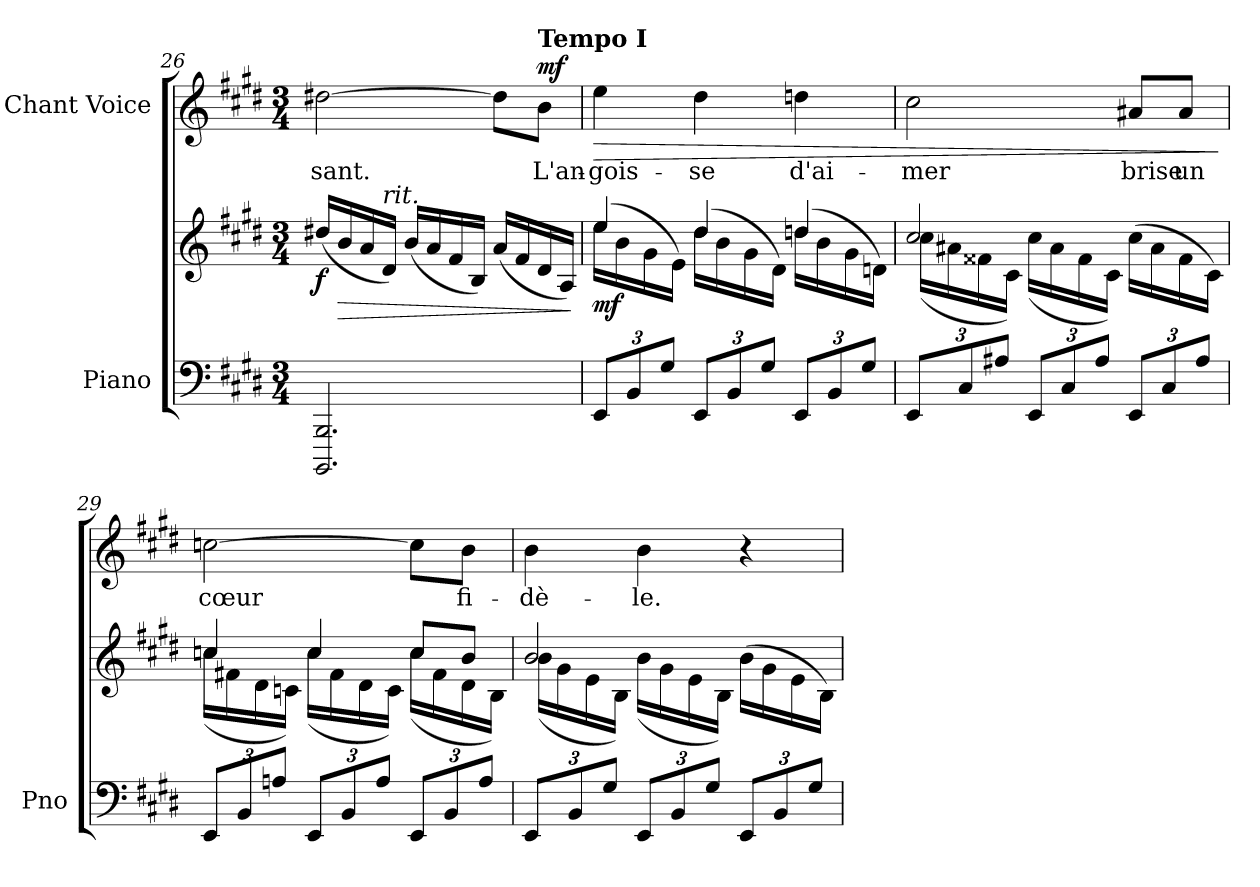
**kern	**kern	**dynam	**kern	**text	**dynam
*part2	*part2	*part2	*part1	*part1	*part1
*staff3	*staff2	*staff2/3	*staff1	*staff1	*staff1
*I"Piano	*	*	*I"Chant Voice	*	*
*I'Pno	*	*	*	*	*
*clefF4	*clefG2	*	*clefG2	*	*
*k[f#c#g#d#]	*k[f#c#g#d#]	*	*k[f#c#g#d#]	*	*
*M3/4	*M3/4	*	*M3/4	*	*
=26	=26	=26	=26	=26	=26
!	!	!LO:DY:b	!	!	!
2.BBBB/ 2.BBB/	(16dd#X/LL	f	[2dd#X\	-sant.	.
!	!	!LO:HP:b	!	!	!
.	16b/	>	.	.	.
.	16a/	.	.	.	.
!	!LO:TX:i:t=rit.	!	!	!	!
.	16d#i/JJ)	.	.	.	.
.	(16b/LL	.	.	.	.
.	16a/	.	.	.	.
.	16f#/	.	.	.	.
.	16B/JJ)	.	.	.	.
.	(16a/LL	.	8dd#\L]	.	.
.	16f#/	.	.	.	.
!	!	!	!LO:TX:a:B:t=Tempo I	!	!
!	!	!	!	!	!LO:DY:a
.	16d#/	.	8b\J	L'an-	mf
.	16A/JJ)	.	.	.	.
.	.	]	.	.	.
=27	=27	=27	=27	=27	=27
*Xbrackettup	*	*	*	*	*
*	*^	*	*	*	*
!	!	!	!LO:DY:b	!	!	!LO:HP:b
12EE/L	(4ee/	16ee\LL	mf	4ee\	-gois-	>
.	.	16b\	.	.	.	.
12BB/	.	.	.	.	.	.
.	.	16g#\	.	.	.	.
12G#/J	.	.	.	.	.	.
.	.	16e\JJ)	.	.	.	.
12EE/L	(4dd#/	16dd#\LL	.	4dd#\	-se	.
.	.	16b\	.	.	.	.
12BB/	.	.	.	.	.	.
.	.	16g#\	.	.	.	.
12G#/J	.	.	.	.	.	.
.	.	16d#\JJ)	.	.	.	.
12EE/L	(4ddn/	16dd\LL	.	4ddn\	d'ai-	.
.	.	16b\	.	.	.	.
12BB/	.	.	.	.	.	.
.	.	16g#\	.	.	.	.
12G#/J	.	.	.	.	.	.
.	.	16dn\JJ)	.	.	.	.
=28	=28	=28	=28	=28	=28	=28
12EE/L	2cc#/	(>16cc#\LL	.	2cc#\	-mer	.
.	.	16a#X\	.	.	.	.
12C#/	.	.	.	.	.	.
.	.	16f##X\	.	.	.	.
12A#X/J	.	.	.	.	.	.
.	.	16c#\JJ)	.	.	.	.
12EE/L	.	(>16cc#\LL	.	.	.	.
.	.	16a#\	.	.	.	.
12C#/	.	.	.	.	.	.
.	.	16f##\	.	.	.	.
12A#/J	.	.	.	.	.	.
.	.	16c#\JJ)	.	.	.	.
12EE/L	4ryy	(>16cc#\LL	.	8a#X/L	brise	.
.	.	16a#\	.	.	.	.
12C#/	.	.	.	.	.	.
.	.	16f##\	.	8a#/J	un	.
12A#/J	.	.	.	.	.	.
.	.	16c#\JJ)	.	.	.	.
*	*v	*v	*	*	*	*
.	.	.	.	.	]
=29	=29	=29	=29	=29	=29
*	*^	*	*	*	*
12EE/L	4ccn/	(>16cc\LL	.	[2ccn\	cœur	.
.	.	16f#X\	.	.	.	.
12BB/	.	.	.	.	.	.
.	.	16d#\	.	.	.	.
12An/J	.	.	.	.	.	.
.	.	16cn\JJ)	.	.	.	.
12EE/L	4cc/	(>16cc\LL	.	.	.	.
.	.	16f#\	.	.	.	.
12BB/	.	.	.	.	.	.
.	.	16d#\	.	.	.	.
12A/J	.	.	.	.	.	.
.	.	16c\JJ)	.	.	.	.
12EE/L	8cc/L	(16cc\LL	.	8cc\L]	.	.
.	.	16f#\	.	.	.	.
12BB/	.	.	.	.	.	.
.	8b/J	16d#\	.	8b\J	fi-	.
12A/J	.	.	.	.	.	.
.	.	16B\JJ)	.	.	.	.
=30	=30	=30	=30	=30	=30	=30
12EE/L	2b/	(>16b\LL	.	4b\	-dè-	.
.	.	16g#\	.	.	.	.
12BB/	.	.	.	.	.	.
.	.	16e\	.	.	.	.
12G#/J	.	.	.	.	.	.
.	.	16B\JJ)	.	.	.	.
12EE/L	.	(>16b\LL	.	4b\	-le.	.
.	.	16g#\	.	.	.	.
12BB/	.	.	.	.	.	.
.	.	16e\	.	.	.	.
12G#/J	.	.	.	.	.	.
.	.	16B\JJ)	.	.	.	.
12EE/L	4ryy	(>16b\LL	.	4r	.	.
.	.	16g#\	.	.	.	.
12BB/	.	.	.	.	.	.
.	.	16e\	.	.	.	.
12G#/J	.	.	.	.	.	.
.	.	16B\JJ)	.	.	.	.
*	*v	*v	*	*	*	*
=	=	=	=	=	=
*-	*-	*-	*-	*-	*-
